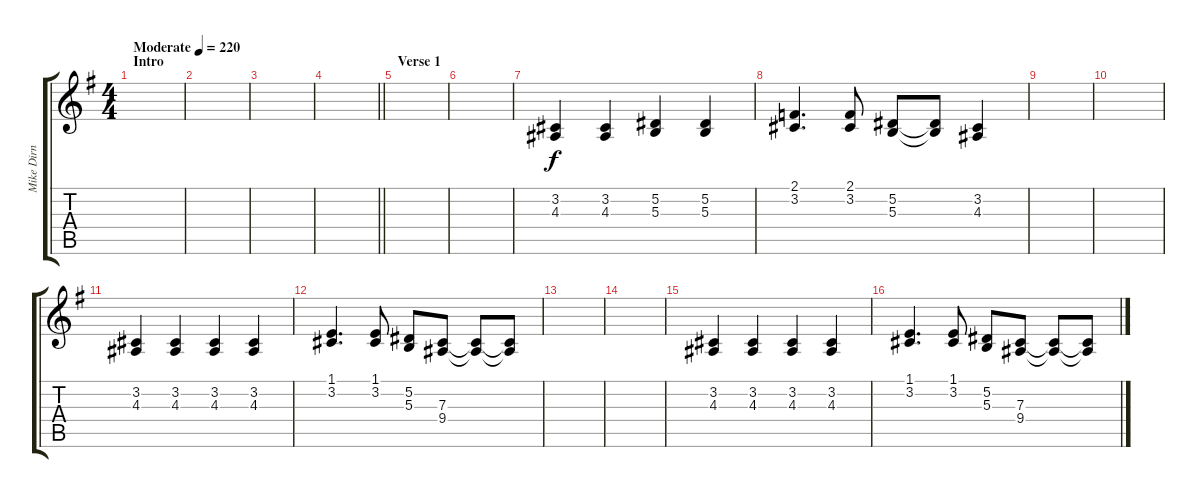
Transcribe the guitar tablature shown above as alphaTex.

\track ("Mike Dirn Back Up Vocals" "Mike Dirn ") {instrument altosax}
\staff {score tabs}
\tuning (Eb4 Bb3 Gb3 Db3 Ab2 Eb2) {hide}
\ts (4 4)
\section ("" "Intro")
\tempo (220 "Moderate")
\clef g2
\ks g
|
|
|
\barLineRight lightlight
|
\section ("" "Verse 1")
|
|
(3.2 4.3).4 (3.2 4.3).4 (5.2 5.3).4 (5.2 5.3).4 |
(2.1 3.2).4{d} (2.1 3.2).8 (5.2 5.3).8 (5.2{t} 5.3{t}).8 (3.2 4.3).4 |
|
|
(3.2 4.3).4 (3.2 4.3).4 (3.2 4.3).4 (3.2 4.3).4 |
(1.1 3.2).4{d} (1.1 3.2).8 (5.2 5.3).8 (7.3 9.4).8 (7.3{t} 9.4{t}).8 (7.3{t} 9.4{t}).8 |
|
|
(3.2 4.3).4 (3.2 4.3).4 (3.2 4.3).4 (3.2 4.3).4 |
(1.1 3.2).4{d} (1.1 3.2).8 (5.2 5.3).8 (7.3 9.4).8 (7.3{t} 9.4{t}).8 (7.3{t} 9.4{t}).8
